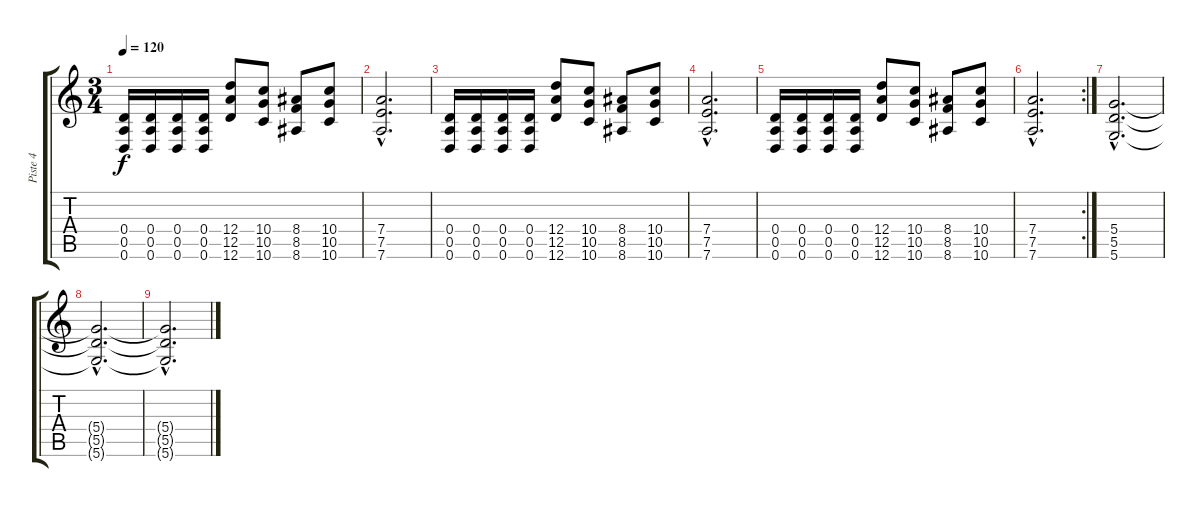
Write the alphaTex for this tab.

\track ("Piste 4" "Piste 4") {instrument distortionguitar}
\staff {score tabs}
\tuning (E4 B3 G3 D3 A2 D2) {hide}
\ts (3 4)
\tempo 120
\clef g2
\ks c
(0.4 0.5 0.6).16{dy f} (0.4 0.5 0.6).16 (0.4 0.5 0.6).16 (0.4 0.5 0.6).16 (12.4 12.5 12.6).8 (10.4 10.5 10.6).8 (8.4 8.5 8.6).8 (10.4 10.5 10.6).8 |
(7.4{hac} 7.5{hac} 7.6{hac}).2{d} |
(0.4 0.5 0.6).16 (0.4 0.5 0.6).16 (0.4 0.5 0.6).16 (0.4 0.5 0.6).16 (12.4 12.5 12.6).8 (10.4 10.5 10.6).8 (8.4 8.5 8.6).8 (10.4 10.5 10.6).8 |
(7.4{hac} 7.5{hac} 7.6{hac}).2{d} |
(0.4 0.5 0.6).16 (0.4 0.5 0.6).16 (0.4 0.5 0.6).16 (0.4 0.5 0.6).16 (12.4 12.5 12.6).8 (10.4 10.5 10.6).8 (8.4 8.5 8.6).8 (10.4 10.5 10.6).8 |
\rc 2
(7.4{hac} 7.5{hac} 7.6{hac}).2{d} |
(5.4{hac} 5.5{hac} 5.6{hac}).2{d volume 5} |
(5.4{hac t} 5.5{hac t} 5.6{hac t}).2{d} |
(5.4{hac t} 5.5{hac t} 5.6{hac t}).2{d}
